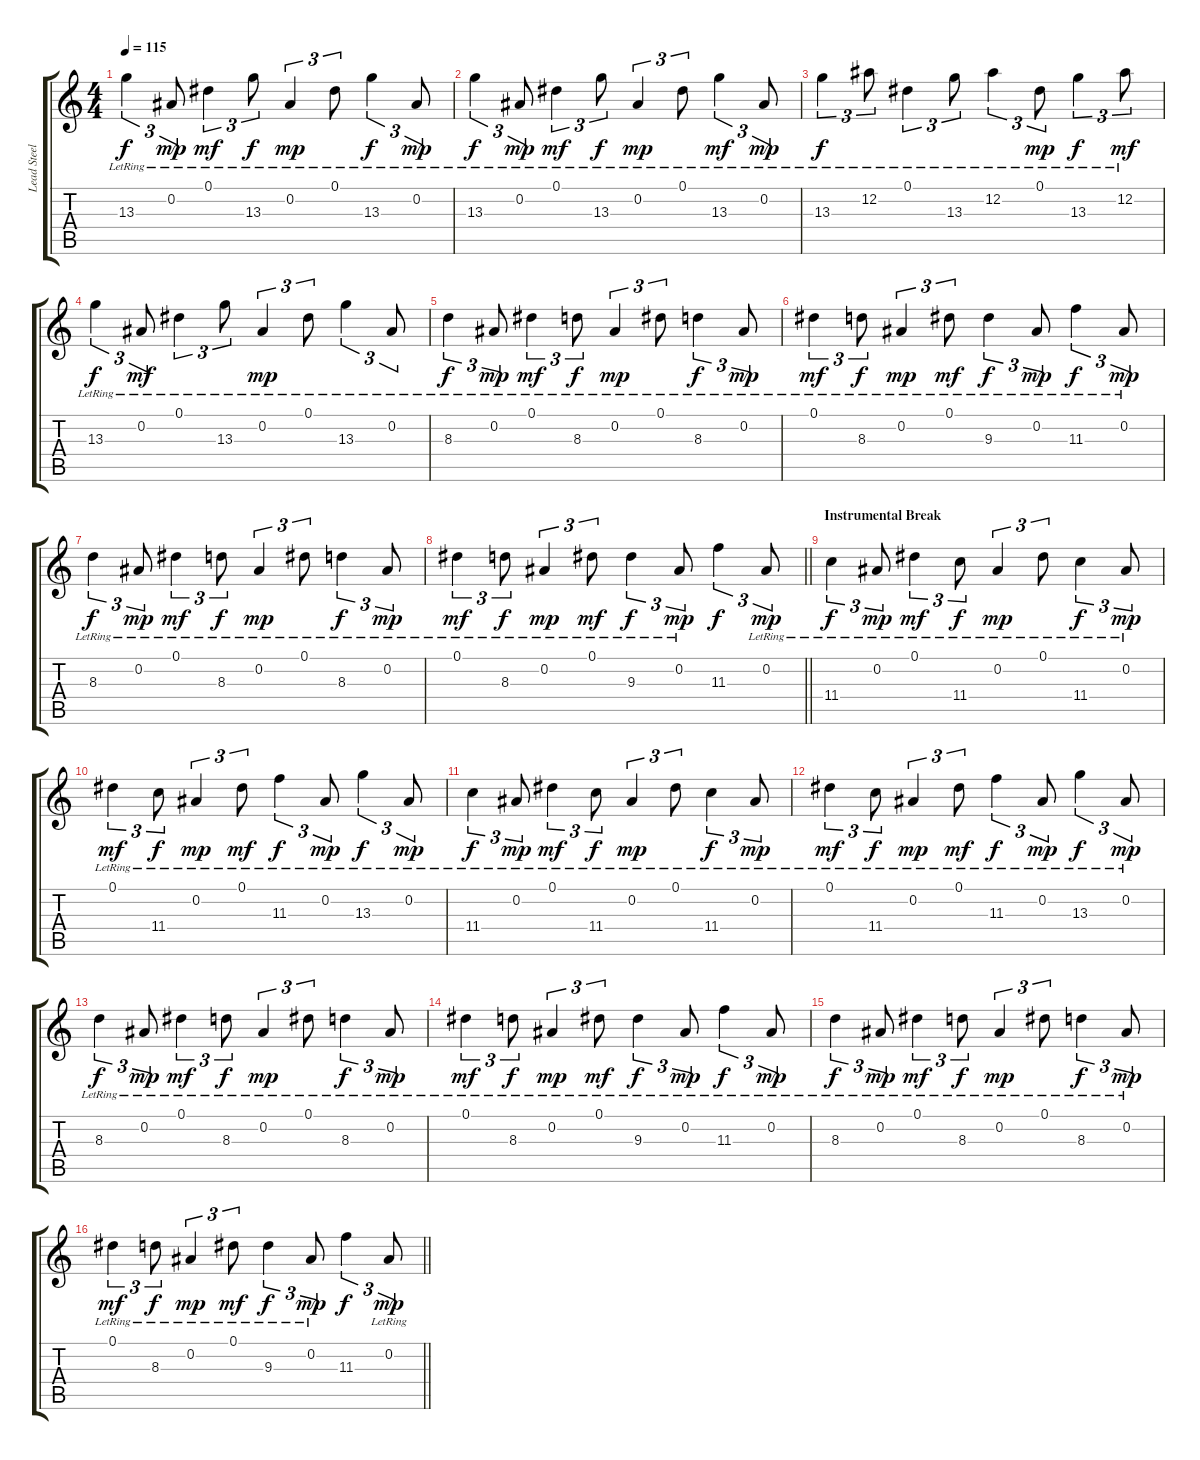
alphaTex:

\track ("Lead Steel Guitar (Erlend)" "Lead Steel") {instrument electricguitarjazz}
\staff {score tabs}
\tuning (Eb4 Bb3 Gb3 Db3 Ab2 Eb2) {hide}
\ts (4 4)
\tempo 115
\clef g2
\ks c
13.3{lr}.4{tu (3 2) dy f} 0.2{lr}.8{tu (3 2) dy mp} 0.1{lr}.4{tu (3 2) dy mf} 13.3{lr}.8{tu (3 2) dy f} 0.2{lr}.4{tu (3 2) dy mp} 0.1{lr}.8{tu (3 2)} 13.3{lr}.4{tu (3 2) dy f} 0.2{lr}.8{tu (3 2) dy mp} |
13.3{lr}.4{tu (3 2) dy f} 0.2{lr}.8{tu (3 2) dy mp} 0.1{lr}.4{tu (3 2) dy mf} 13.3{lr}.8{tu (3 2) dy f} 0.2{lr}.4{tu (3 2) dy mp} 0.1{lr}.8{tu (3 2)} 13.3{lr}.4{tu (3 2) dy mf} 0.2{lr}.8{tu (3 2) dy mp} |
13.3{lr}.4{tu (3 2) dy f} 12.2{lr}.8{tu (3 2)} 0.1{lr}.4{tu (3 2)} 13.3{lr}.8{tu (3 2)} 12.2{lr}.4{tu (3 2)} 0.1{lr}.8{tu (3 2) dy mp} 13.3{lr}.4{tu (3 2) dy f} 12.2{lr}.8{tu (3 2) dy mf} |
13.3{lr}.4{tu (3 2) dy f} 0.2{lr}.8{tu (3 2) dy mf} 0.1{lr}.4{tu (3 2)} 13.3{lr}.8{tu (3 2)} 0.2{lr}.4{tu (3 2) dy mp} 0.1{lr}.8{tu (3 2)} 13.3{lr}.4{tu (3 2)} 0.2{lr}.8{tu (3 2)} |
8.3{lr}.4{tu (3 2) dy f} 0.2{lr}.8{tu (3 2) dy mp} 0.1{lr}.4{tu (3 2) dy mf} 8.3{lr}.8{tu (3 2) dy f} 0.2{lr}.4{tu (3 2) dy mp} 0.1{lr}.8{tu (3 2)} 8.3{lr}.4{tu (3 2) dy f} 0.2{lr}.8{tu (3 2) dy mp} |
0.1{lr}.4{tu (3 2) dy mf} 8.3{lr}.8{tu (3 2) dy f} 0.2{lr}.4{tu (3 2) dy mp} 0.1{lr}.8{tu (3 2) dy mf} 9.3{lr}.4{tu (3 2) dy f} 0.2{lr}.8{tu (3 2) dy mp} 11.3{lr}.4{tu (3 2) dy f} 0.2{lr}.8{tu (3 2) dy mp} |
8.3{lr}.4{tu (3 2) dy f} 0.2{lr}.8{tu (3 2) dy mp} 0.1{lr}.4{tu (3 2) dy mf} 8.3{lr}.8{tu (3 2) dy f} 0.2{lr}.4{tu (3 2) dy mp} 0.1{lr}.8{tu (3 2)} 8.3{lr}.4{tu (3 2) dy f} 0.2{lr}.8{tu (3 2) dy mp} |
\barLineRight lightlight
0.1{lr}.4{tu (3 2) dy mf} 8.3{lr}.8{tu (3 2) dy f} 0.2{lr}.4{tu (3 2) dy mp} 0.1{lr}.8{tu (3 2) dy mf} 9.3{lr}.4{tu (3 2) dy f} 0.2{lr}.8{tu (3 2) dy mp} 11.3.4{tu (3 2) dy f} 0.2{lr}.8{tu (3 2) dy mp} |
\section ("" "Instrumental Break")
11.4{lr}.4{tu (3 2) dy f} 0.2{lr}.8{tu (3 2) dy mp} 0.1{lr}.4{tu (3 2) dy mf} 11.4{lr}.8{tu (3 2) dy f} 0.2{lr}.4{tu (3 2) dy mp} 0.1{lr}.8{tu (3 2)} 11.4{lr}.4{tu (3 2) dy f} 0.2{lr}.8{tu (3 2) dy mp} |
0.1{lr}.4{tu (3 2) dy mf} 11.4{lr}.8{tu (3 2) dy f} 0.2{lr}.4{tu (3 2) dy mp} 0.1{lr}.8{tu (3 2) dy mf} 11.3{lr}.4{tu (3 2) dy f} 0.2{lr}.8{tu (3 2) dy mp} 13.3{lr}.4{tu (3 2) dy f} 0.2{lr}.8{tu (3 2) dy mp} |
11.4{lr}.4{tu (3 2) dy f} 0.2{lr}.8{tu (3 2) dy mp} 0.1{lr}.4{tu (3 2) dy mf} 11.4{lr}.8{tu (3 2) dy f} 0.2{lr}.4{tu (3 2) dy mp} 0.1{lr}.8{tu (3 2)} 11.4{lr}.4{tu (3 2) dy f} 0.2{lr}.8{tu (3 2) dy mp} |
0.1{lr}.4{tu (3 2) dy mf} 11.4{lr}.8{tu (3 2) dy f} 0.2{lr}.4{tu (3 2) dy mp} 0.1{lr}.8{tu (3 2) dy mf} 11.3{lr}.4{tu (3 2) dy f} 0.2{lr}.8{tu (3 2) dy mp} 13.3{lr}.4{tu (3 2) dy f} 0.2{lr}.8{tu (3 2) dy mp} |
8.3{lr}.4{tu (3 2) dy f} 0.2{lr}.8{tu (3 2) dy mp} 0.1{lr}.4{tu (3 2) dy mf} 8.3{lr}.8{tu (3 2) dy f} 0.2{lr}.4{tu (3 2) dy mp} 0.1{lr}.8{tu (3 2)} 8.3{lr}.4{tu (3 2) dy f} 0.2{lr}.8{tu (3 2) dy mp} |
0.1{lr}.4{tu (3 2) dy mf} 8.3{lr}.8{tu (3 2) dy f} 0.2{lr}.4{tu (3 2) dy mp} 0.1{lr}.8{tu (3 2) dy mf} 9.3{lr}.4{tu (3 2) dy f} 0.2{lr}.8{tu (3 2) dy mp} 11.3{lr}.4{tu (3 2) dy f} 0.2{lr}.8{tu (3 2) dy mp} |
8.3{lr}.4{tu (3 2) dy f} 0.2{lr}.8{tu (3 2) dy mp} 0.1{lr}.4{tu (3 2) dy mf} 8.3{lr}.8{tu (3 2) dy f} 0.2{lr}.4{tu (3 2) dy mp} 0.1{lr}.8{tu (3 2)} 8.3{lr}.4{tu (3 2) dy f} 0.2{lr}.8{tu (3 2) dy mp} |
\barLineRight lightlight
0.1{lr}.4{tu (3 2) dy mf} 8.3{lr}.8{tu (3 2) dy f} 0.2{lr}.4{tu (3 2) dy mp} 0.1{lr}.8{tu (3 2) dy mf} 9.3{lr}.4{tu (3 2) dy f} 0.2{lr}.8{tu (3 2) dy mp} 11.3.4{tu (3 2) dy f} 0.2{lr}.8{tu (3 2) dy mp}
